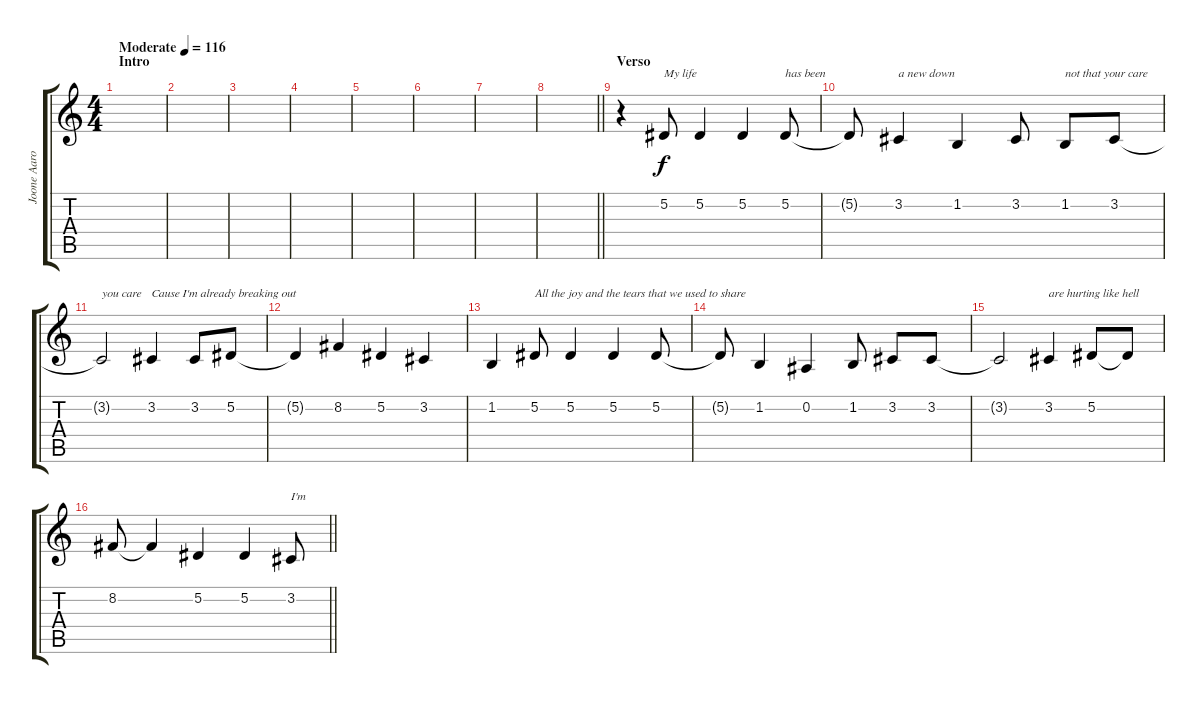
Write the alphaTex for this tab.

\track ("Joone Aaron Voz" "Joone Aaro") {instrument flute}
\staff {score tabs}
\tuning (Eb4 Bb3 Gb3 Db3 Ab2 Eb2) {hide}
\ts (4 4)
\section ("" "Intro")
\tempo (116 "Moderate")
\clef g2
\ks c
|
|
|
|
|
|
|
\barLineRight lightlight
|
\section ("" "Verso")
r.4 5.2.8{txt "My life "} 5.2.4 5.2.4 5.2.8{txt "has been "} |
5.2{t}.8 3.2.4{txt "a new down "} 1.2.4 3.2.8 1.2.8{txt "not that your care"} 3.2.8 |
3.2{t}.2{txt "you care"} 3.2.4{txt "Cause I'm already breaking out"} 3.2.8 5.2.8 |
5.2{t}.4 8.2.4 5.2.4 3.2.4 |
1.2.4 5.2.8{txt "All the joy and the tears that we used to share"} 5.2.4 5.2.4 5.2.8 |
5.2{t}.8 1.2.4 0.2.4 1.2.8 3.2.8 3.2.8 |
3.2{t}.2 3.2.4{txt "are hurting like hell"} 5.2.8 5.2{t}.8 |
\barLineRight lightlight
8.2.8 8.2{t}.4 5.2.4 5.2.4 3.2.8{txt "I'm"}
